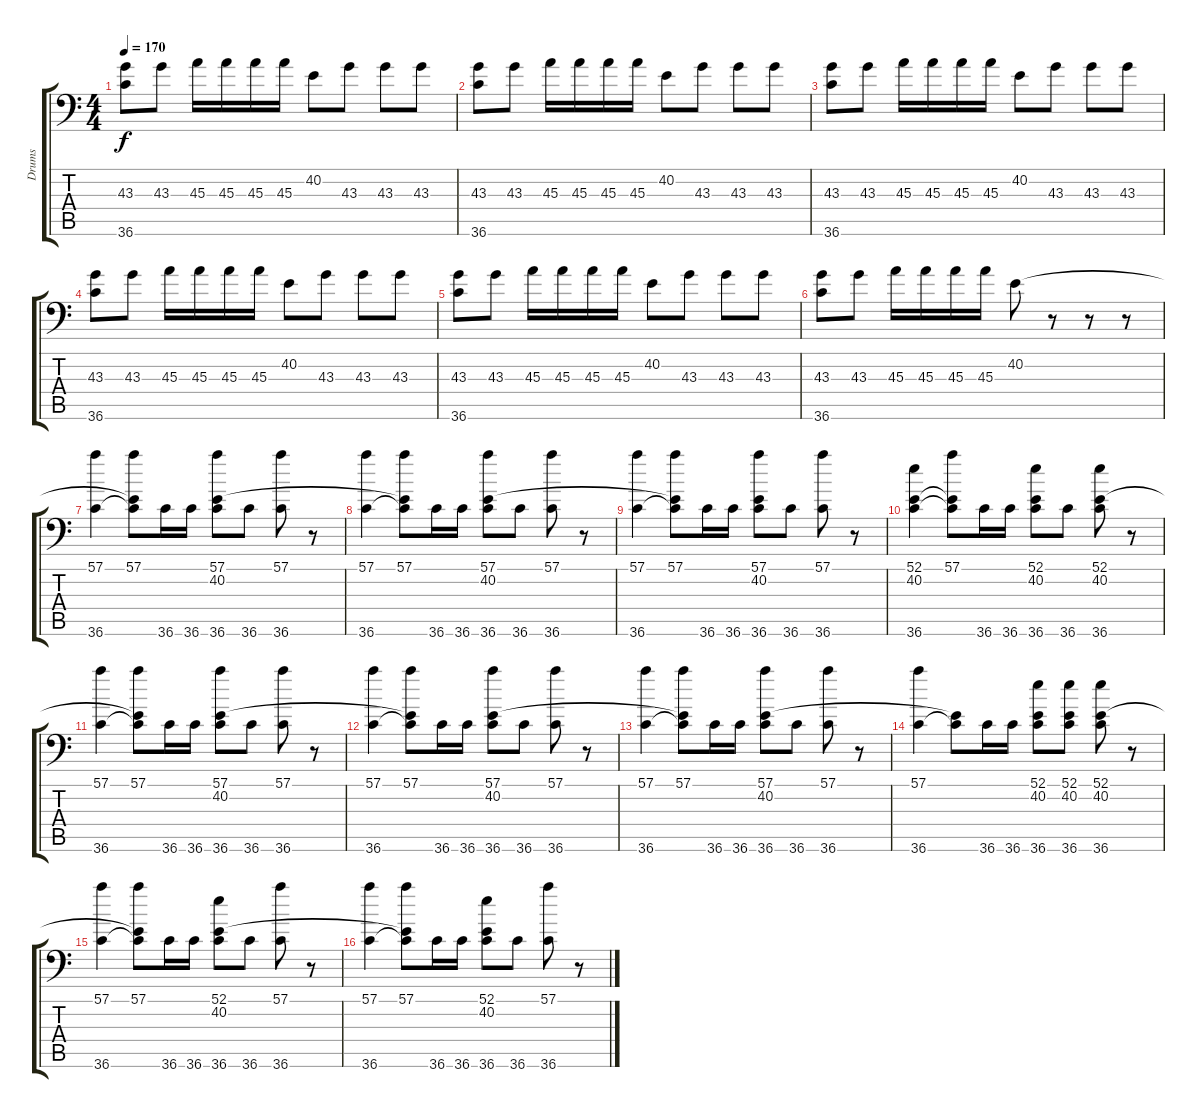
\track ("Drums" "Drums") {instrument acousticgrandpiano}
\staff {score tabs}
\tuning (C-1 C-1 C-1 C-1 C-1 C-1) {hide}
\ts (4 4)
\tempo 170
\clef f4
\ks c
(43.3 36.6).8{dy f} 43.3.8 45.3.16 45.3.16 45.3.16 45.3.16 40.2.8 43.3.8 43.3.8 43.3.8 |
(43.3 36.6).8 43.3.8 45.3.16 45.3.16 45.3.16 45.3.16 40.2.8 43.3.8 43.3.8 43.3.8 |
(43.3 36.6).8 43.3.8 45.3.16 45.3.16 45.3.16 45.3.16 40.2.8 43.3.8 43.3.8 43.3.8 |
(43.3 36.6).8 43.3.8 45.3.16 45.3.16 45.3.16 45.3.16 40.2.8 43.3.8 43.3.8 43.3.8 |
(43.3 36.6).8 43.3.8 45.3.16 45.3.16 45.3.16 45.3.16 40.2.8 43.3.8 43.3.8 43.3.8 |
(43.3 36.6).8 43.3.8 45.3.16 45.3.16 45.3.16 45.3.16 40.2.8 r.8 r.8 r.8 |
(57.1 36.6).4 (57.1 40.2{t} 36.6{t}).8 36.6.16 36.6.16 (57.1 40.2 36.6).8 36.6.8 (57.1 36.6).8 r.8 |
(57.1 36.6).4 (57.1 40.2{t} 36.6{t}).8 36.6.16 36.6.16 (57.1 40.2 36.6).8 36.6.8 (57.1 36.6).8 r.8 |
(57.1 36.6).4 (57.1 40.2{t} 36.6{t}).8 36.6.16 36.6.16 (57.1 40.2 36.6).8 36.6.8 (57.1 36.6).8 r.8 |
(52.1 40.2 36.6).4 (57.1 40.2{t} 36.6{t}).8 36.6.16 36.6.16 (52.1 40.2 36.6).8 36.6.8 (52.1 40.2 36.6).8 r.8 |
(57.1 36.6).4 (57.1 40.2{t} 36.6{t}).8 36.6.16 36.6.16 (57.1 40.2 36.6).8 36.6.8 (57.1 36.6).8 r.8 |
(57.1 36.6).4 (57.1 40.2{t} 36.6{t}).8 36.6.16 36.6.16 (57.1 40.2 36.6).8 36.6.8 (57.1 36.6).8 r.8 |
(57.1 36.6).4 (57.1 40.2{t} 36.6{t}).8 36.6.16 36.6.16 (57.1 40.2 36.6).8 36.6.8 (57.1 36.6).8 r.8 |
(57.1 36.6).4 (40.2{t} 36.6{t}).8 36.6.16 36.6.16 (52.1 40.2 36.6).8 (52.1 40.2 36.6).8 (52.1 40.2 36.6).8 r.8 |
(57.1 36.6).4 (57.1 40.2{t} 36.6{t}).8 36.6.16 36.6.16 (52.1 40.2 36.6).8 36.6.8 (57.1 36.6).8 r.8 |
(57.1 36.6).4 (57.1 40.2{t} 36.6{t}).8 36.6.16 36.6.16 (52.1 40.2 36.6).8 36.6.8 (57.1 36.6).8 r.8
